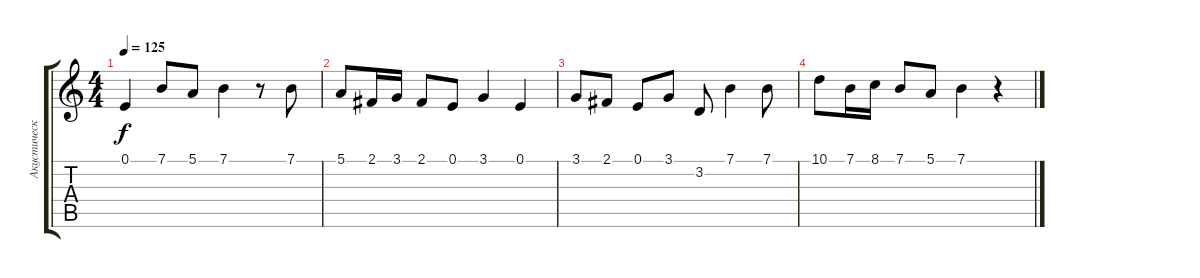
\track ("Акустическая гитара (dual)" "Акустическ") {instrument musicbox}
\staff {score tabs}
\tuning (E4 B3 G3 D3 A2 E2) {hide}
\ts (4 4)
\tempo 125
\clef g2
\ks c
0.1.4{dy f} 7.1.8 5.1.8 7.1.4 r.8 7.1.8 |
5.1.8 2.1.16 3.1.16 2.1.8 0.1.8 3.1.4 0.1.4 |
3.1.8 2.1.8 0.1.8 3.1.8 3.2.8 7.1.4 7.1.8 |
10.1.8 7.1.16 8.1.16 7.1.8 5.1.8 7.1.4 r.4
